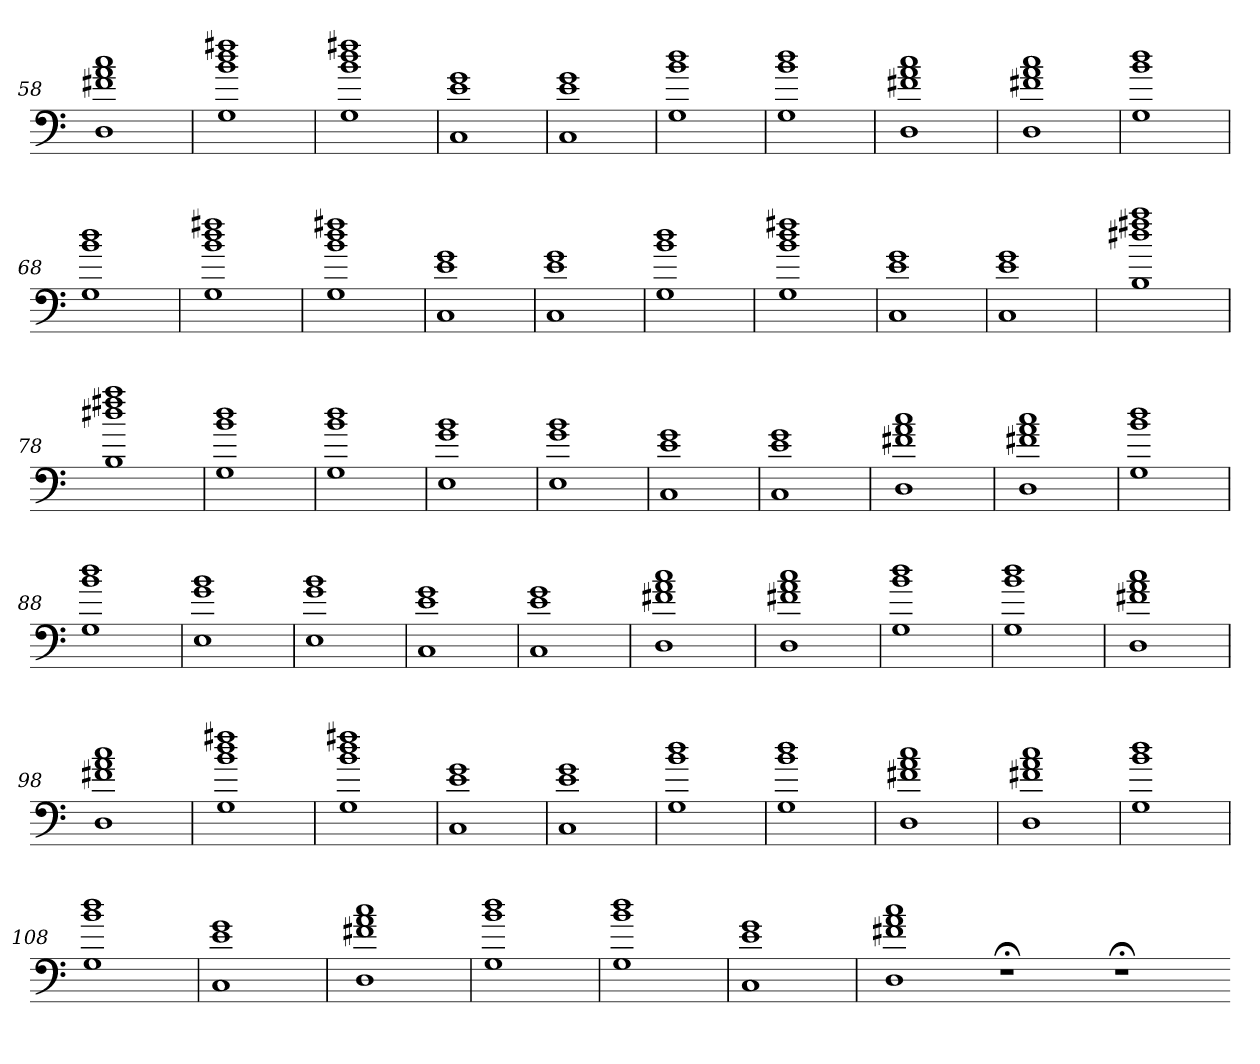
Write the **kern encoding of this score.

**kern
*part1
*staff1
=58
1D 1f#X 1a 1cc
=59
1G 1b 1dd 1ff#X
=60
1G 1b 1dd 1ff#X
=61
1C 1e 1g
=62
1C 1e 1g
=63
1G 1b 1dd
=64
1G 1b 1dd
=65
1D 1f#X 1a 1cc
=66
1D 1f#X 1a 1cc
=67
1G 1b 1dd
=68
1G 1b 1dd
=69
1G 1b 1dd 1ff#X
=70
1G 1b 1dd 1ff#X
=71
1C 1e 1g
=72
1C 1e 1g
=73
1G 1b 1dd
=74
1G 1b 1dd 1ff#X
=75
1C 1e 1g
=76
1C 1e 1g
=77
1B 1dd#X 1ff#X 1aa
=78
1B 1dd#X 1ff#X 1aa
=79
1G 1b 1dd
=80
1G 1b 1dd
=81
1E 1g 1b
=82
1E 1g 1b
=83
1C 1e 1g
=84
1C 1e 1g
=85
1D 1f#X 1a 1cc
=86
1D 1f#X 1a 1cc
=87
1G 1b 1dd
=88
1G 1b 1dd
=89
1E 1g 1b
=90
1E 1g 1b
=91
1C 1e 1g
=92
1C 1e 1g
=93
1D 1f#X 1a 1cc
=94
1D 1f#X 1a 1cc
=95
1G 1b 1dd
=96
1G 1b 1dd
=97
1D 1f#X 1a 1cc
=98
1D 1f#X 1a 1cc
=99
1G 1b 1dd 1ff#X
=100
1G 1b 1dd 1ff#X
=101
1C 1e 1g
=102
1C 1e 1g
=103
1G 1b 1dd
=104
1G 1b 1dd
=105
1D 1f#X 1a 1cc
=106
1D 1f#X 1a 1cc
=107
1G 1b 1dd
=108
1G 1b 1dd
=109
1C 1e 1g
=110
1D 1f#X 1a 1cc
=111
1G 1b 1dd
=112
1G 1b 1dd
=113
1C 1e 1g
=114
1D 1f#X 1a 1cc
1r;<
1r;<
=-
*-
